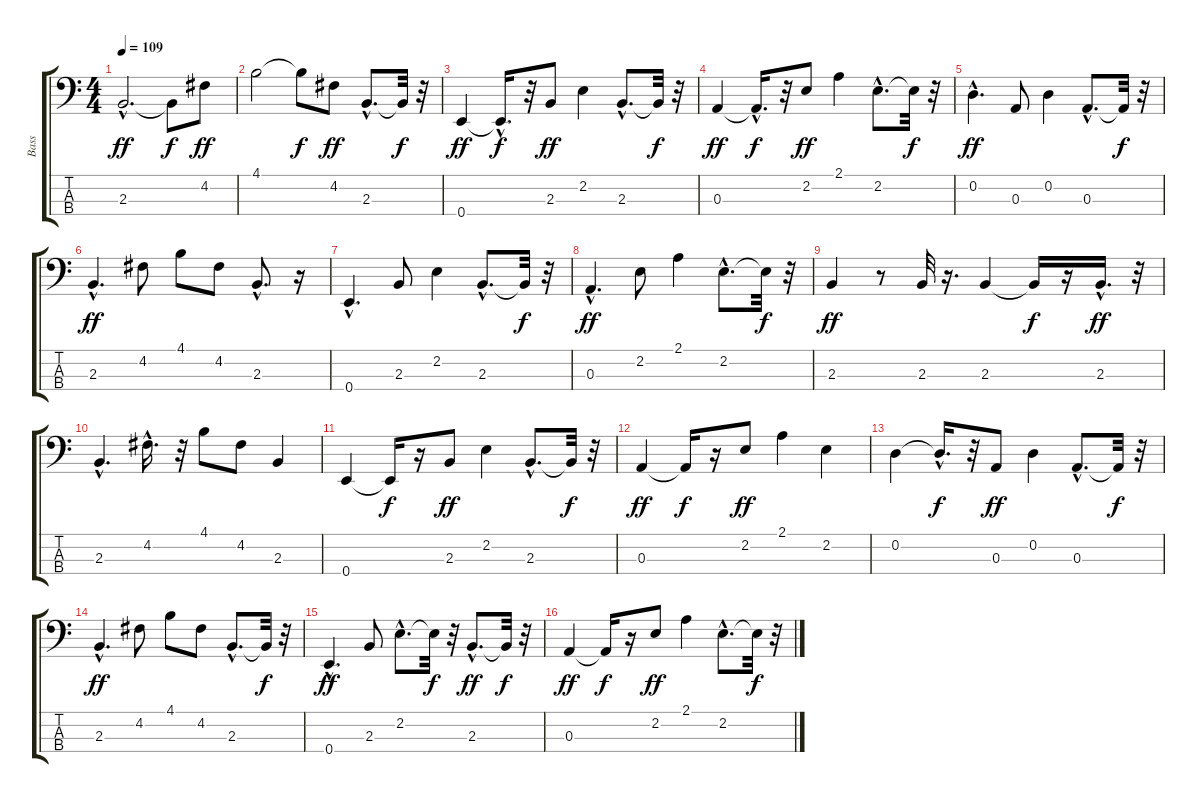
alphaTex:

\track ("Bass    " "Bass    ") {instrument acousticbass}
\staff {score tabs}
\tuning (G2 D2 A1 E1) {hide}
\ts (4 4)
\tempo 109
\clef f4
\ks c
2.3{hac}.2{d dy ff} 2.3{t}.8{dy f} 4.2.8{dy ff} |
4.1.2 4.1{t}.8{dy f} 4.2.8{dy ff} 2.3{hac}.8{d} 2.3{t}.32{dy f} r.32 |
0.4.4{dy ff} 0.4{hac t}.16{d dy f} r.32 2.3.8{dy ff} 2.2.4 2.3{hac}.8{d} 2.3{t}.32{dy f} r.32 |
0.3.4{dy ff} 0.3{hac t}.16{d dy f} r.32 2.2.8{dy ff} 2.1.4 2.2{hac}.8{d} 2.2{t}.32{dy f} r.32 |
0.2{hac}.4{d dy ff} 0.3.8 0.2.4 0.3{hac}.8{d} 0.3{t}.32{dy f} r.32 |
2.3{hac}.4{d dy ff} 4.2.8 4.1.8 4.2.8 2.3{hac}.8{d} r.16 |
0.4{hac}.4{d} 2.3.8 2.2.4 2.3{hac}.8{d} 2.3{t}.32{dy f} r.32 |
0.3{hac}.4{d dy ff} 2.2.8 2.1.4 2.2{hac}.8{d} 2.2{t}.32{dy f} r.32 |
2.3.4{dy ff} r.8 2.3.32 r.16{d} 2.3.4 2.3{t}.16{dy f} r.16 2.3{hac}.16{d dy ff} r.32 |
2.3{hac}.4{d} 4.2{hac}.16{d} r.32 4.1.8 4.2.8 2.3.4 |
0.4.4 0.4{t}.16{dy f} r.16 2.3.8{dy ff} 2.2.4 2.3{hac}.8{d} 2.3{t}.32{dy f} r.32 |
0.3.4{dy ff} 0.3{t}.16{dy f} r.16 2.2.8{dy ff} 2.1.4 2.2.4 |
0.2.4 0.2{hac t}.16{d dy f} r.32 0.3.8{dy ff} 0.2.4 0.3{hac}.8{d} 0.3{t}.32{dy f} r.32 |
2.3{hac}.4{d dy ff} 4.2.8 4.1.8 4.2.8 2.3{hac}.8{d} 2.3{t}.32{dy f} r.32 |
0.4{hac}.4{d dy ff} 2.3.8 2.2{hac}.8{d} 2.2{t}.32{dy f} r.32 2.3{hac}.8{d dy ff} 2.3{t}.32{dy f} r.32 |
0.3.4{dy ff} 0.3{t}.16{dy f} r.16 2.2.8{dy ff} 2.1.4 2.2{hac}.8{d} 2.2{t}.32{dy f} r.32
